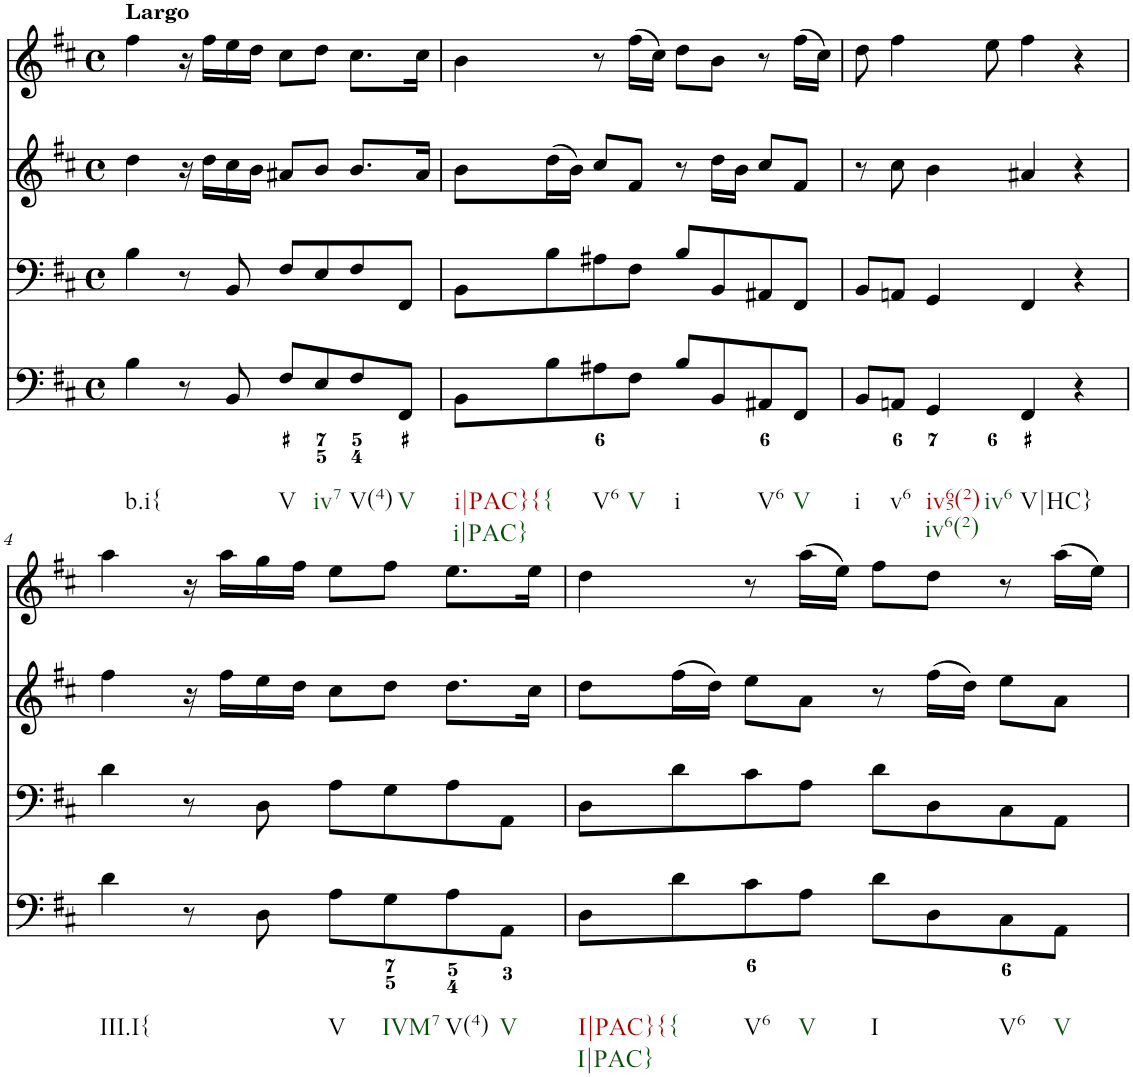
**kern	**kern	**kern	**kern
*part4	*part3	*part2	*part1
*staff4	*staff3	*staff2	*staff1
*I"Piano	*I"Piano	*I"Piano	*I"Piano
*I'Pno	*I'Pno	*I'Pno	*I'Pno
*clefF4	*clefF4	*clefG2	*clefG2
*k[f#c#]	*k[f#c#]	*k[f#c#]	*k[f#c#]
*b:	*b:	*b:	*b:
*M4/4	*M4/4	*M4/4	*M4/4
*met(c)	*met(c)	*met(c)	*met(c)
=1	=1	=1	=1
!	!	!	!LO:TX:a:B:t=Largo
!LO:TX:b:t=b.i{	!	!	!
4B\	4B\	4dd\	4ff#\
8r	8r	16r	16r
.	.	16dd\LL	16ff#\LL
8BB/	8BB/	16cc#\	16ee\
.	.	16b\JJ	16dd\JJ
!LO:TX:b:t=V	!	!	!
8F#/L	8F#/L	8a#X/L	8cc#\L
!LO:TX:b:t=iv7	!	!	!
8E/	8E/	8b/J	8dd\J
!LO:TX:b:t=V(4)	!	!	!
8F#/	8F#/	8.b/L	8.cc#\L
!LO:TX:b:t=V	!	!	!
8FF#/J	8FF#/J	.	.
.	.	16a#/Jk	16cc#\Jk
=2	=2	=2	=2
!LO:TX:b:t=i|PAC}{	!	!	!
!LO:TX:b:t=i|PAC}	!	!	!
8BB\L	8BB\L	8b\L	4b\
!LO:TX:b:t={	!	!	!
8B\	8B\	(16dd\L	.
.	.	16b\JJ)	.
!LO:TX:b:t=V6	!	!	!
8A#X\	8A#X\	8cc#/L	8r
!LO:TX:b:t=V	!	!	!
8F#\J	8F#\J	8f#/J	(16ff#\LL
.	.	.	16cc#\JJ)
!LO:TX:b:t=i	!	!	!
8B/L	8B/L	8r	8dd\L
8BB/	8BB/	16dd\LL	8b\J
.	.	16b\JJ	.
!LO:TX:b:t=V6	!	!	!
8AA#X/	8AA#X/	8cc#/L	8r
!LO:TX:b:t=V	!	!	!
8FF#/J	8FF#/J	8f#/J	(16ff#\LL
.	.	.	16cc#\JJ)
=3	=3	=3	=3
!LO:TX:b:t=i	!	!	!
8BB/L	8BB/L	8r	8dd\
!LO:TX:b:t=v6	!	!	!
8AAn/J	8AAn/J	8cc#\	4ff#\
!LO:TX:b:t=iv65(2)	!	!	!
!LO:TX:b:t=iv6(2)	!	!	!
!LO:TX:b:t=iv6	!	!	!
4GG/	4GG/	4b\	.
.	.	.	8ee\
!LO:TX:b:t=V|HC}	!	!	!
4FF#/	4FF#/	4a#X/	4ff#\
4r	4r	4r	4r
!!LO:LB:g=z
=4	=4	=4	=4
!LO:TX:b:t=III.I{	!	!	!
4d\	4d\	4ff#\	4aa\
8r	8r	16r	16r
.	.	16ff#\LL	16aa\LL
8D\	8D\	16ee\	16gg\
.	.	16dd\JJ	16ff#\JJ
!LO:TX:b:t=V	!	!	!
8A\L	8A\L	8cc#\L	8ee\L
!LO:TX:b:t=IVM7	!	!	!
8G\	8G\	8dd\J	8ff#\J
!LO:TX:b:t=V(4)	!	!	!
8A\	8A\	8.dd\L	8.ee\L
!LO:TX:b:t=V	!	!	!
8AA\J	8AA\J	.	.
.	.	16cc#\Jk	16ee\Jk
=5	=5	=5	=5
!LO:TX:b:t=I|PAC}{	!	!	!
!LO:TX:b:t=I|PAC}	!	!	!
8D\L	8D\L	8dd\L	4dd\
!LO:TX:b:t={	!	!	!
8d\	8d\	(16ff#\L	.
.	.	16dd\JJ)	.
!LO:TX:b:t=V6	!	!	!
8c#\	8c#\	8ee\L	8r
!LO:TX:b:t=V	!	!	!
8A\J	8A\J	8a\J	(16aa\LL
.	.	.	16ee\JJ)
!LO:TX:b:t=I	!	!	!
8d\L	8d\L	8r	8ff#\L
8D\	8D\	(16ff#\LL	8dd\J
.	.	16dd\JJ)	.
!LO:TX:b:t=V6	!	!	!
8C#\	8C#\	8ee\L	8r
!LO:TX:b:t=V	!	!	!
8AA\J	8AA\J	8a\J	(16aa\LL
.	.	.	16ee\JJ)
=	=	=	=
*-	*-	*-	*-
